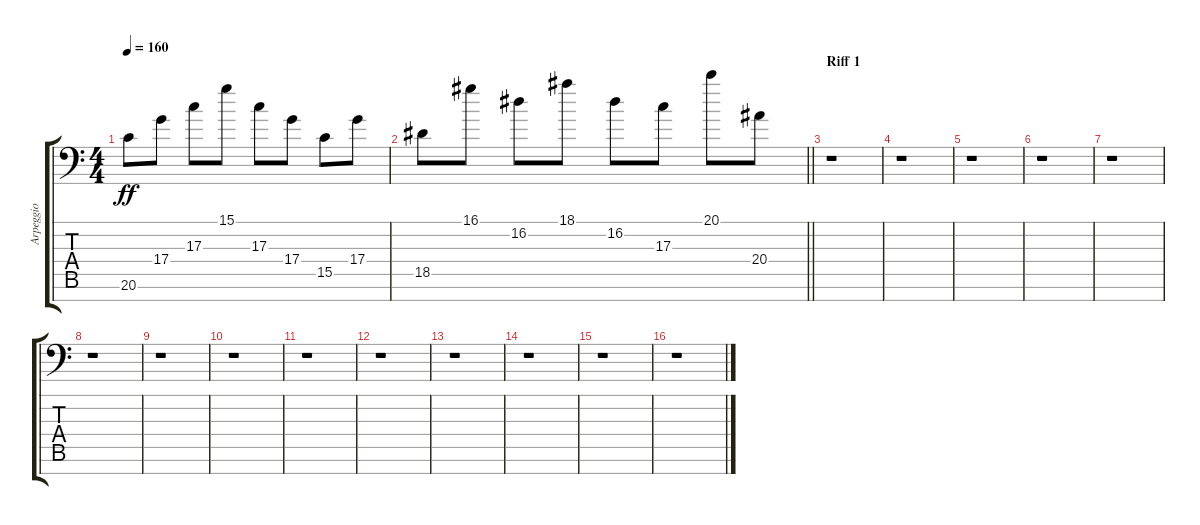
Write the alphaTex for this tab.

\track ("Arpeggio" "Arpeggio") {instrument lead1square}
\staff {score tabs}
\tuning (E4 B3 G3 D3 A2 E2 C-1) {hide}
\ts (4 4)
\tempo 160
\clef f4
\ks c
20.6.8{dy ff} 17.4.8 17.3.8 15.1.8 17.3.8 17.4.8 15.5.8 17.4.8 |
\barLineRight lightlight
18.5.8 16.1.8 16.2.8 18.1.8 16.2.8 17.3.8 20.1.8 20.4.8 |
\section ("" "Riff 1")
r.1 |
r.1 |
r.1 |
r.1 |
r.1 |
r.1 |
r.1 |
r.1 |
r.1 |
r.1 |
r.1 |
r.1 |
r.1 |
r.1
